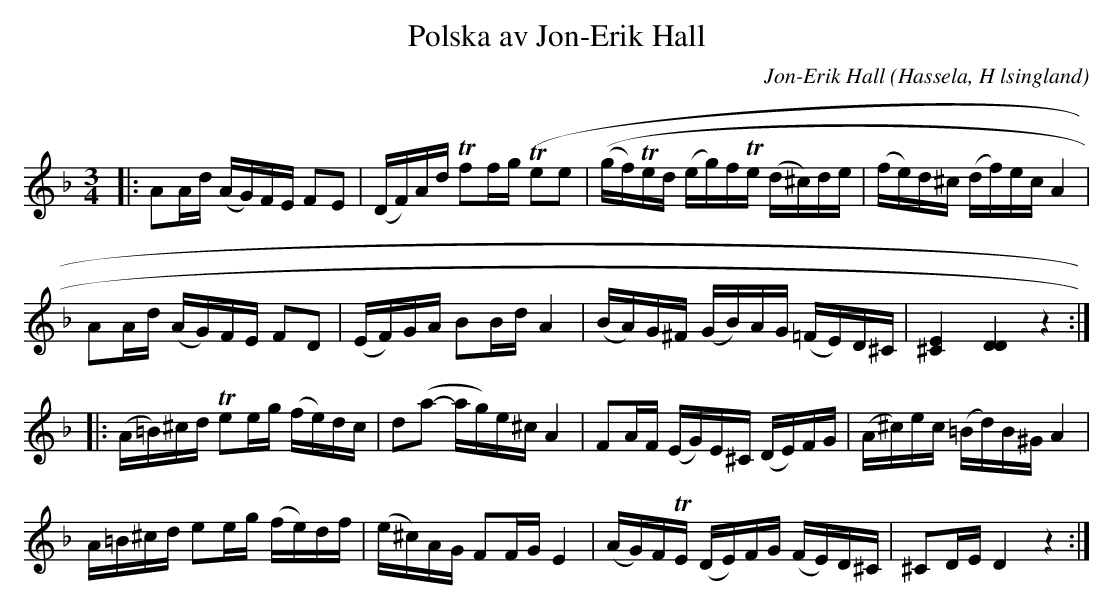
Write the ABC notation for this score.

X:1
T:Polska av Jon-Erik Hall
O:Hassela, H lsingland
C:Jon-Erik Hall
M:3/4
L:1/16
K:Dm
|:A2Ad (AG)FE F2E2|(DF)Ad Tf2fg (Te2e2(|(gf)Ted (eg)fTe (d^c)de|(fe)d^c (df)ec A4|
A2Ad (AG)FE F2D2|(EF)GA B2Bd A4|(BA)G^F (GB)AG (=FE)D^C|[E^C]4 [DD]4 z4:|
|:(A=B)^cd Te2eg (fe)dc|d2(a2- ag)e^c A4|F2AF (EG)E^C (DE)FG|(A^c)ec (=Bd)B^G A4|
A=B^cd e2eg (fe)df|(e^c)AG F2FG E4|(AG)FTE (DE)FG (FE)D^C|^C2DE D4 z4:|
